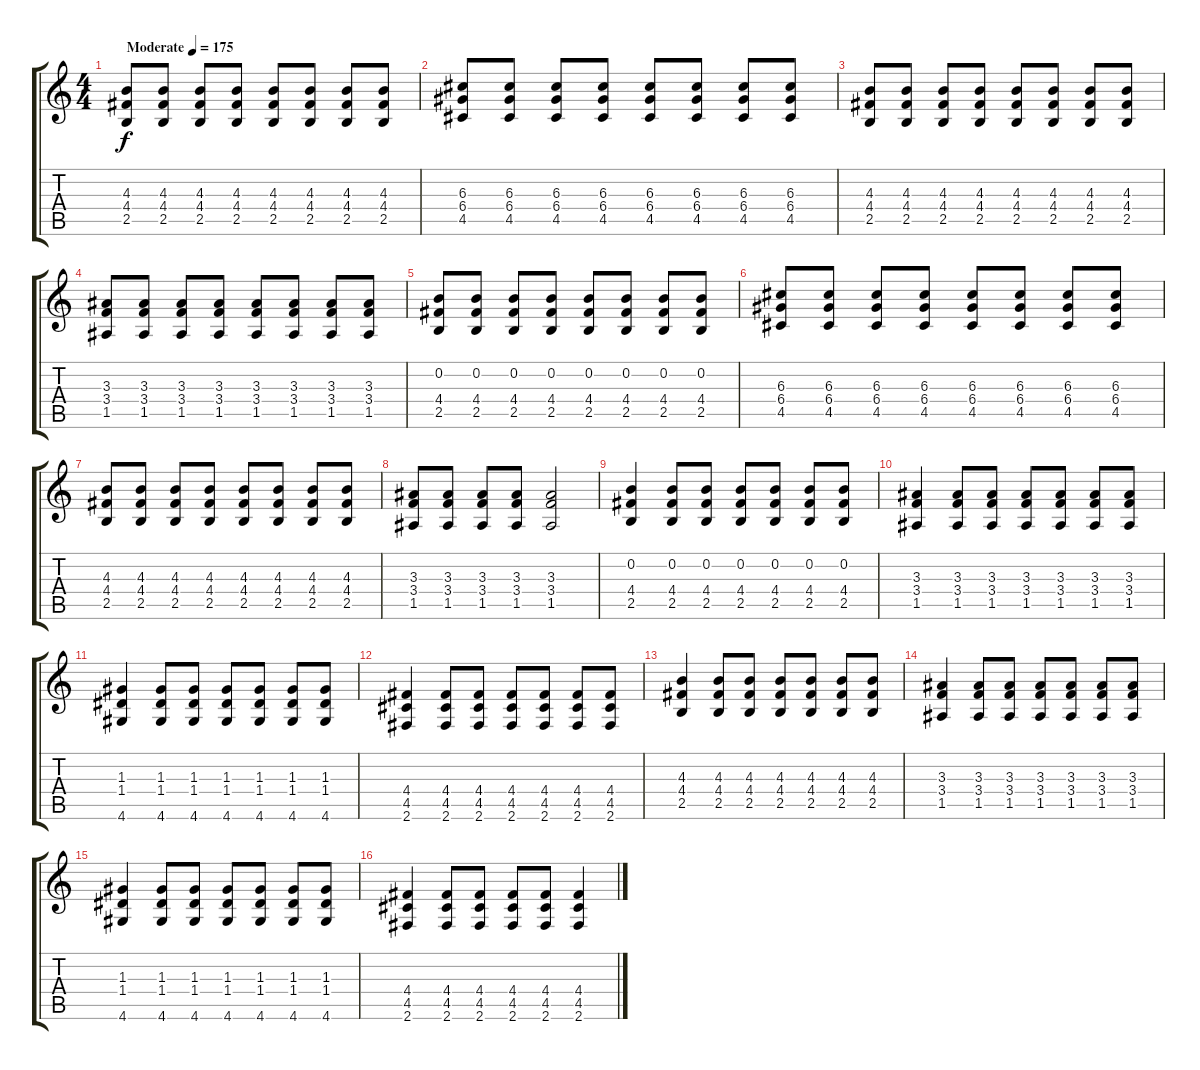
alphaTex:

\track "" {instrument acousticguitarsteel}
\staff {score tabs}
\tuning (E4 B3 G3 D3 A2 E2) {hide}
\ts (4 4)
\tempo (175 "Moderate")
\clef g2
\ks c
(4.3 4.4 2.5).8{dy f instrument acousticguitarsteel} (4.3 4.4 2.5).8 (4.3 4.4 2.5).8 (4.3 4.4 2.5).8 (4.3 4.4 2.5).8 (4.3 4.4 2.5).8 (4.3 4.4 2.5).8 (4.3 4.4 2.5).8 |
(6.3 6.4 4.5).8 (6.3 6.4 4.5).8 (6.3 6.4 4.5).8 (6.3 6.4 4.5).8 (6.3 6.4 4.5).8 (6.3 6.4 4.5).8 (6.3 6.4 4.5).8 (6.3 6.4 4.5).8 |
(4.3 4.4 2.5).8 (4.3 4.4 2.5).8 (4.3 4.4 2.5).8 (4.3 4.4 2.5).8 (4.3 4.4 2.5).8 (4.3 4.4 2.5).8 (4.3 4.4 2.5).8 (4.3 4.4 2.5).8 |
(3.3 3.4 1.5).8 (3.3 3.4 1.5).8 (3.3 3.4 1.5).8 (3.3 3.4 1.5).8 (3.3 3.4 1.5).8 (3.3 3.4 1.5).8 (3.3 3.4 1.5).8 (3.3 3.4 1.5).8 |
(0.2 4.4 2.5).8 (0.2 4.4 2.5).8 (0.2 4.4 2.5).8 (0.2 4.4 2.5).8 (0.2 4.4 2.5).8 (0.2 4.4 2.5).8 (0.2 4.4 2.5).8 (0.2 4.4 2.5).8 |
(6.3 6.4 4.5).8 (6.3 6.4 4.5).8 (6.3 6.4 4.5).8 (6.3 6.4 4.5).8 (6.3 6.4 4.5).8 (6.3 6.4 4.5).8 (6.3 6.4 4.5).8 (6.3 6.4 4.5).8 |
(4.3 4.4 2.5).8 (4.3 4.4 2.5).8 (4.3 4.4 2.5).8 (4.3 4.4 2.5).8 (4.3 4.4 2.5).8 (4.3 4.4 2.5).8 (4.3 4.4 2.5).8 (4.3 4.4 2.5).8 |
(3.3 3.4 1.5).8 (3.3 3.4 1.5).8 (3.3 3.4 1.5).8 (3.3 3.4 1.5).8 (3.3 3.4 1.5).2 |
(0.2 4.4 2.5).4 (0.2 4.4 2.5).8 (0.2 4.4 2.5).8 (0.2 4.4 2.5).8 (0.2 4.4 2.5).8 (0.2 4.4 2.5).8 (0.2 4.4 2.5).8 |
(3.3 3.4 1.5).4 (3.3 3.4 1.5).8 (3.3 3.4 1.5).8 (3.3 3.4 1.5).8 (3.3 3.4 1.5).8 (3.3 3.4 1.5).8 (3.3 3.4 1.5).8 |
(1.3 1.4 4.6).4 (1.3 1.4 4.6).8 (1.3 1.4 4.6).8 (1.3 1.4 4.6).8 (1.3 1.4 4.6).8 (1.3 1.4 4.6).8 (1.3 1.4 4.6).8 |
(4.4 4.5 2.6).4 (4.4 4.5 2.6).8 (4.4 4.5 2.6).8 (4.4 4.5 2.6).8 (4.4 4.5 2.6).8 (4.4 4.5 2.6).8 (4.4 4.5 2.6).8 |
(4.3 4.4 2.5).4 (4.3 4.4 2.5).8 (4.3 4.4 2.5).8 (4.3 4.4 2.5).8 (4.3 4.4 2.5).8 (4.3 4.4 2.5).8 (4.3 4.4 2.5).8 |
(3.3 3.4 1.5).4 (3.3 3.4 1.5).8 (3.3 3.4 1.5).8 (3.3 3.4 1.5).8 (3.3 3.4 1.5).8 (3.3 3.4 1.5).8 (3.3 3.4 1.5).8 |
(1.3 1.4 4.6).4 (1.3 1.4 4.6).8 (1.3 1.4 4.6).8 (1.3 1.4 4.6).8 (1.3 1.4 4.6).8 (1.3 1.4 4.6).8 (1.3 1.4 4.6).8 |
(4.4 4.5 2.6).4 (4.4 4.5 2.6).8 (4.4 4.5 2.6).8 (4.4 4.5 2.6).8 (4.4 4.5 2.6).8 (4.4 4.5 2.6).4
